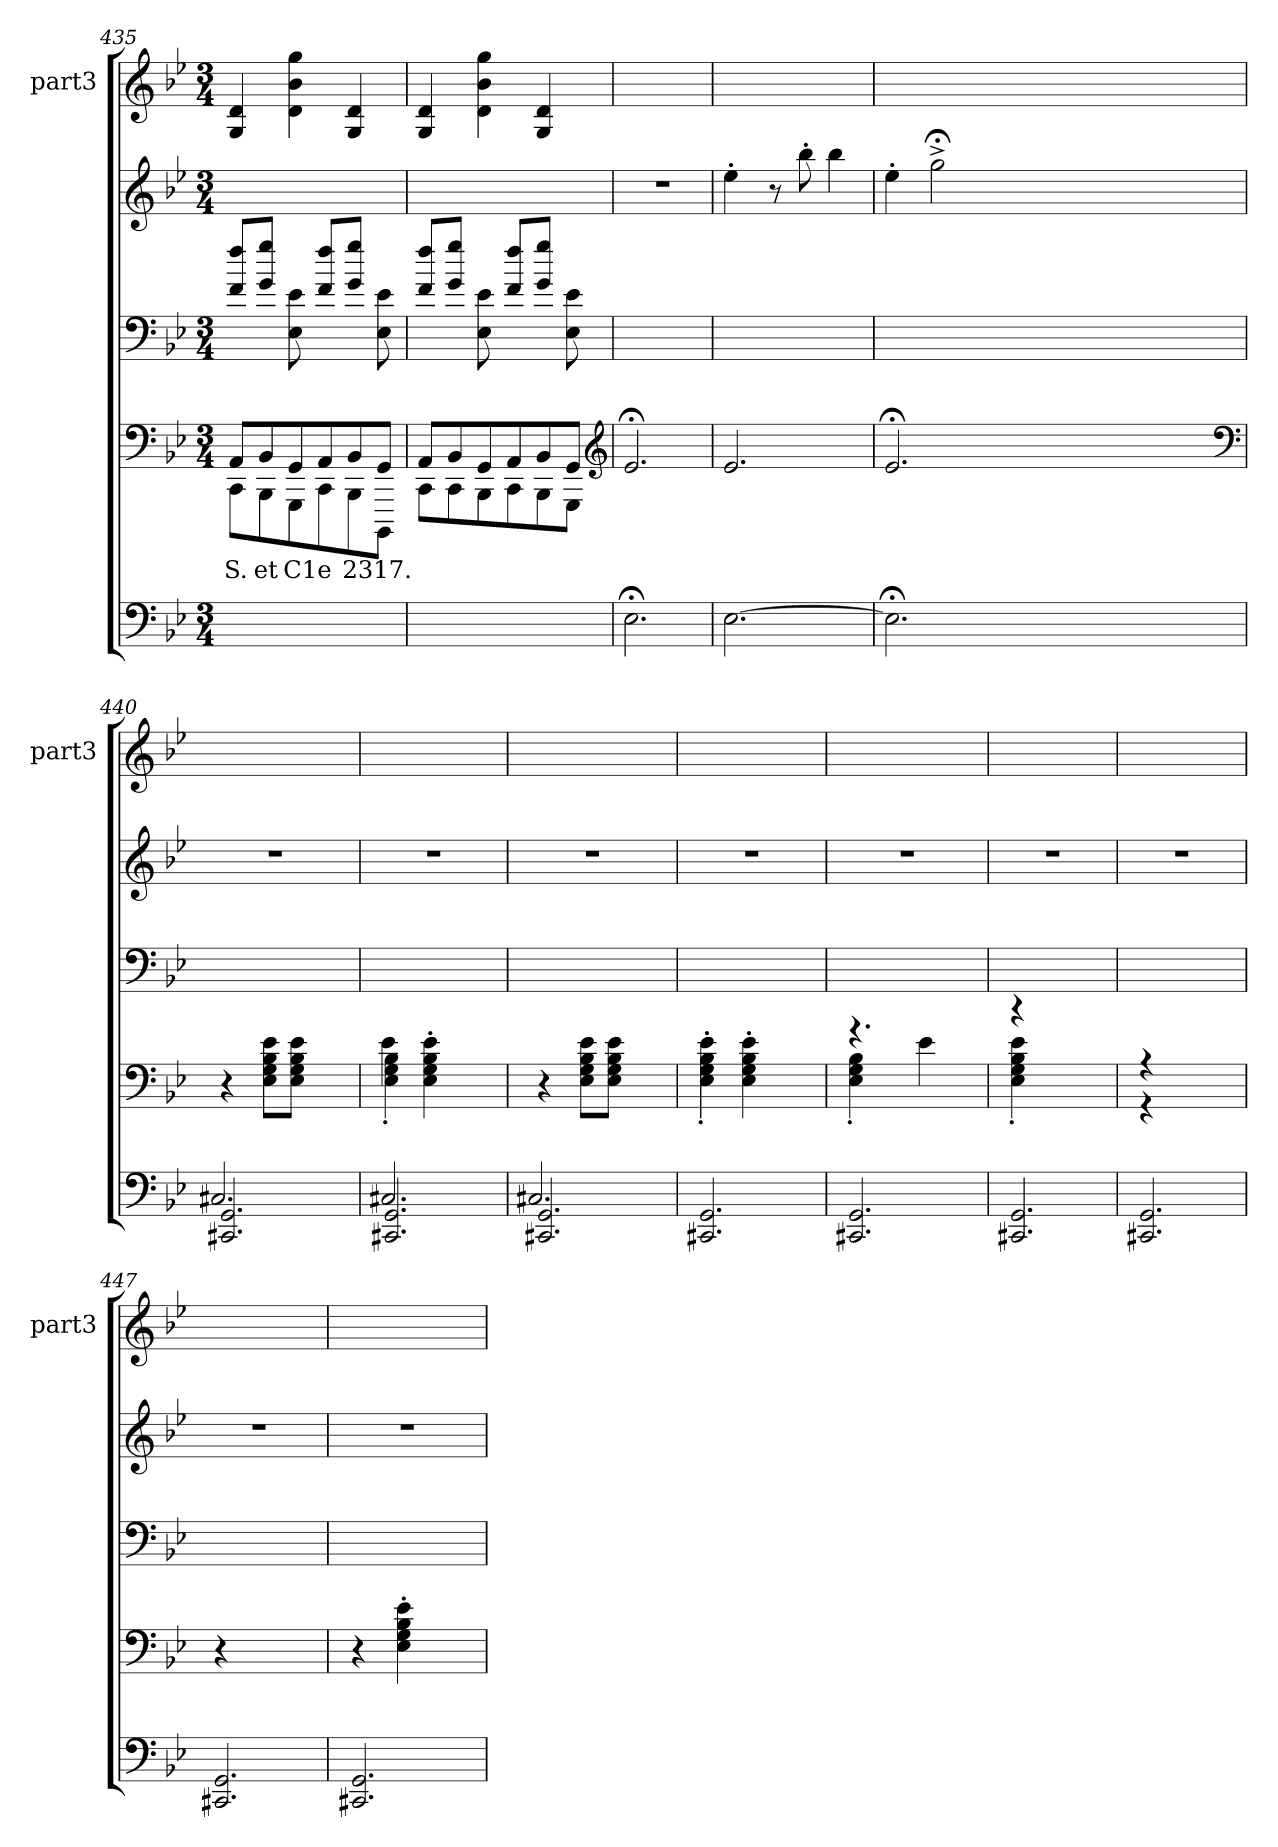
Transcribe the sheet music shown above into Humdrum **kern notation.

**kern	**kern	**text	**kern	**kern	**kern
*part3	*part3	*part3	*part2	*part2	*part1
*staff5	*staff4	*staff4	*staff3	*staff2	*staff1
*	*	*	*	*	*I"part3
*	*	*	*	*	*I'part3
*clefF4	*clefF4	*	*clefF4	*clefG2	*clefG2
*k[b-e-]	*k[b-e-]	*	*k[b-e-]	*k[b-e-]	*k[b-e-]
*M3/4	*M3/4	*	*M3/4	*M3/4	*M3/4
=435	=435	=435	=435	=435	=435
*	*^	*	*	*	*
2.ryy	8AAi/L	8CCj\L	S.	8ffi/ 8fi/L	2.ryy	4di/ 4Gi/
.	8BB-i/	8BBB-j\	et	8ggi/ 8gi/J	.	.
.	8GGi/	8GGGj\	C1e	8E-i\ 8e-i\	.	4di\ 4b-i\ 4ggi\
.	8AAi/	8CCj\	.	8ffi/ 8fi/L	.	.
.	8BB-i/	8BBB-j\	2317.	8ggi/ 8gi/J	.	4di/ 4Gi/
.	8GGi/J	8BBBB-j\J	.	8E-i\ 8e-i\	.	.
=436	=436	=436	=436	=436	=436	=436
2.ryy	8AAi/L	8CCj\L	.	8ffi/ 8fi/L	2.ryy	4di/ 4Gi/
.	8BB-i/	8CCj\	.	8ggi/ 8gi/J	.	.
.	8GGi/	8BBB-j\	.	8E-i\ 8e-i\	.	4di\ 4b-i\ 4ggi\
.	8AAi/	8CCj\	.	8ffi/ 8fi/L	.	.
.	8BB-i/	8BBB-j\	.	8ggi/ 8gi/J	.	4di/ 4Gi/
.	8GGi/J	8GGGj\J	.	8E-i\ 8e-i\	.	.
*	*v	*v	*	*	*	*
*	*clefG2	*	*	*	*
!!LO:PB:g=z
=437	=437	=437	=437	=437	=437
2.E-;j\	2.e-;i/	.	2.ryy	2.r	2.ryy
=438	=438	=438	=438	=438	=438
[2.E-j\	2.e-i/	.	2.ryy	4ee-'>i\	2.ryy
.	.	.	.	8r	.
.	.	.	.	8bb-'>i\	.
.	.	.	.	4bb-i\	.
=439	=439	=439	=439	=439	=439
2.E-;j\]	2.e-;i/	.	2.ryy	4ee-'>i\	2.ryy
.	.	.	.	2gg;^>i\	.
1ryy	0ryy	.	1ryy	1ryy	1ryy
1ryy	.	.	1ryy	1ryy	1ryy
8ryy	8ryy	.	8ryy	8ryy	8ryy
*	*clefF4	*	*	*	*
=440	=440	=440	=440	=440	=440
*^	*	*	*	*	*
*	*^	*	*	*	*	*
2.GGj/ 2.CC#Xj/	2.C#XZ/	2.ryy	4r	.	2.ryy	2.r	2.ryy
.	.	.	8E-i\ 8Gi\ 8B-i\ 8e-i\L	.	.	.	.
.	.	.	8E-i\ 8Gi\ 8B-i\ 8e-i\J	.	.	.	.
.	.	.	4ryy	.	.	.	.
*	*v	*v	*	*	*	*	*
=441	=441	=441	=441	=441	=441	=441
*	*	*^	*	*	*	*
2.C#XV/	2.GGj/ 2.CC#Xj/	4e-i\	4E-Z'>\ 4B-Z'>\ 4GZ'>\	.	2.ryy	2.r	2.ryy
.	.	4E-i'>\ 4Gi'>\ 4B-i'>\ 4e-i'>\	2ryy	.	.	.	.
.	.	4ryy	.	.	.	.	.
*	*	*v	*v	*	*	*	*
=442	=442	=442	=442	=442	=442	=442
*	*^	*	*	*	*	*
2.GGj/ 2.CC#Xj/	2.C#XZ/	2.ryy	4r	.	2.ryy	2.r	2.ryy
.	.	.	8E-i\ 8Gi\ 8B-i\ 8e-i\L	.	.	.	.
.	.	.	8E-i\ 8Gi\ 8B-i\ 8e-i\J	.	.	.	.
.	.	.	4ryy	.	.	.	.
*v	*v	*v	*	*	*	*	*
=443	=443	=443	=443	=443	=443
*	*^	*	*	*	*
2.GGj/ 2.CC#Xj/	4E-i'>\ 4Gi'>\ 4B-i'>\ 4e-i'>\	4B-Z'>\ 4GZ'>\ 4E-Z'>\	.	2.ryy	2.r	2.ryy
.	4E-i'>\ 4Gi'>\ 4B-i'>\ 4e-i'>\	2ryy	.	.	.	.
.	4ryy	.	.	.	.	.
=444	=444	=444	=444	=444	=444	=444
2.GGj/ 2.CC#Xj/	4.r	4B-Z'>\ 4GZ'>\ 4E-Z'>\	.	2.ryy	2.r	2.ryy
.	.	2ryy	.	.	.	.
.	4e-i\	.	.	.	.	.
.	8ryy	.	.	.	.	.
=445	=445	=445	=445	=445	=445	=445
2.GGj/ 2.CC#Xj/	4r	4E-Z'>\ 4GZ'>\ 4B-Z'>\ 4e-Z'>\	.	2.ryy	2.r	2.ryy
.	2ryy	2ryy	.	.	.	.
=446	=446	=446	=446	=446	=446	=446
2.GGj/ 2.CC#Xj/	4r	4r	.	2.ryy	2.r	2.ryy
.	2ryy	2ryy	.	.	.	.
*	*v	*v	*	*	*	*
!!LO:LB:g=z
=447	=447	=447	=447	=447	=447
2.GGj/ 2.CC#Xj/	4r	.	2.ryy	2.r	2.ryy
.	2ryy	.	.	.	.
=448	=448	=448	=448	=448	=448
2.GGj/ 2.CC#Xj/	4r	.	2.ryy	2.r	2.ryy
.	4E-i'>\ 4Gi'>\ 4B-i'>\ 4e-i'>\	.	.	.	.
.	4ryy	.	.	.	.
=	=	=	=	=	=
*-	*-	*-	*-	*-	*-
